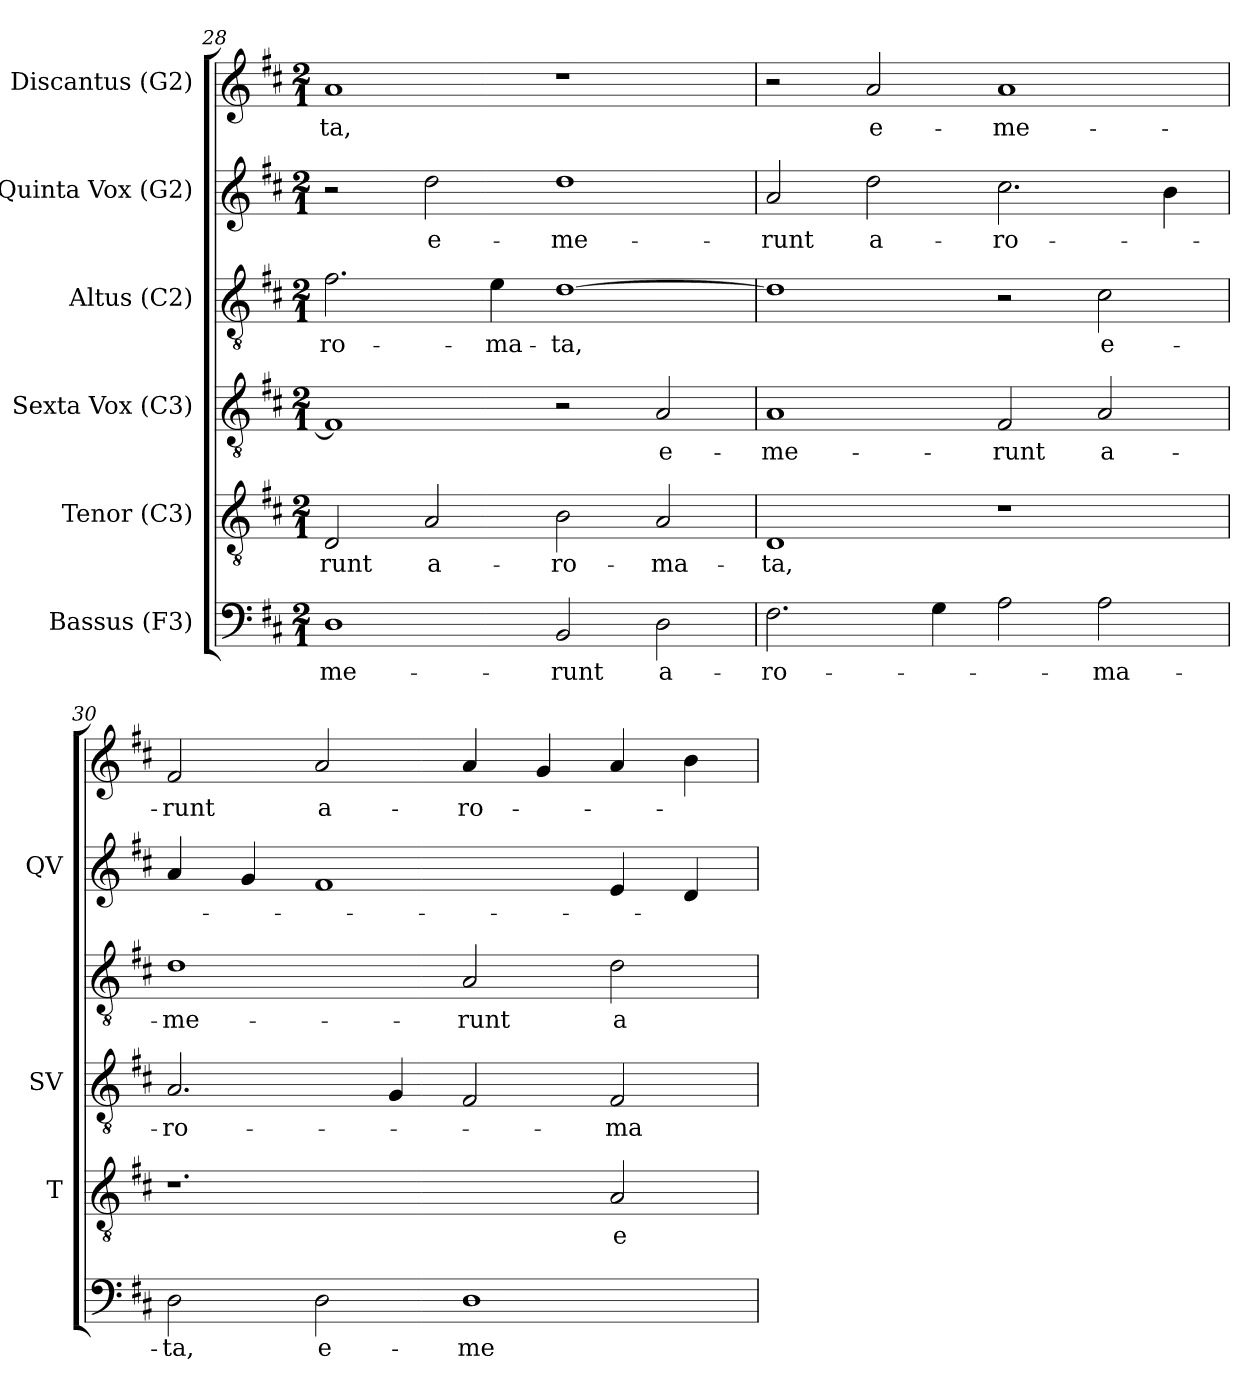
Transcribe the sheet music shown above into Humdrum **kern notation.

**kern	**text	**kern	**text	**kern	**text	**kern	**text	**kern	**text	**kern	**text
*part6	*part6	*part5	*part5	*part4	*part4	*part3	*part3	*part2	*part2	*part1	*part1
*staff6	*staff6	*staff5	*staff5	*staff4	*staff4	*staff3	*staff3	*staff2	*staff2	*staff1	*staff1
*I"Bassus (F3)	*	*I"Tenor (C3)	*	*I"Sexta Vox (C3)	*	*I"Altus (C2)	*	*I"Quinta Vox (G2)	*	*I"Discantus (G2)	*
*	*	*I'T	*	*I'SV	*	*	*	*I'QV	*	*	*
*clefF4	*	*clefGv2	*	*clefGv2	*	*clefGv2	*	*clefG2	*	*clefG2	*
*	*	*	*	*	*	*ITrd7c12	*	*	*	*	*
*k[f#c#]	*	*k[f#c#]	*	*k[f#c#]	*	*k[f#c#]	*	*k[f#c#]	*	*k[f#c#]	*
*D:	*	*D:	*	*D:	*	*D:	*	*D:	*	*D:	*
*M2/1	*	*M2/1	*	*M2/1	*	*M2/1	*	*M2/1	*	*M2/1	*
=28	=28	=28	=28	=28	=28	=28	=28	=28	=28	=28	=28
!	!LO:LY:b:color=#000000	!	!	!	!	!	!	!	!	!	!
!	!	!	!LO:LY:b:color=#000000	!	!	!	!	!	!	!	!
!	!	!	!	!	!	!	!LO:LY:b:color=#000000	!	!	!	!
!	!	!	!	!	!	!	!	!	!	!	!LO:LY:b:color=#000000
1Di	-me-	2Di/	-runt	1F#i]	.	2.F#i\	-ro-	2r	.	1ai	-ta,
!	!	!	!LO:LY:b:color=#000000	!	!	!	!	!	!	!	!
!	!	!	!	!	!	!	!	!	!LO:LY:b:color=#000000	!	!
.	.	2Ai/	a-	.	.	.	.	2ddi\	e-	.	.
!	!	!	!	!	!	!	!LO:LY:b:color=#000000	!	!	!	!
.	.	.	.	.	.	4Ei\	-ma-	.	.	.	.
!	!LO:LY:b:color=#000000	!	!	!	!	!	!	!	!	!	!
!	!	!	!LO:LY:b:color=#000000	!	!	!	!	!	!	!	!
!	!	!	!	!	!	!	!LO:LY:b:color=#000000	!	!	!	!
!	!	!	!	!	!	!	!	!	!LO:LY:b:color=#000000	!	!
2BBi/	-runt	2Bi\	-ro-	2r	.	[1Di	-ta,	1ddi	-me-	1r	.
!	!LO:LY:b:color=#000000	!	!	!	!	!	!	!	!	!	!
!	!	!	!LO:LY:b:color=#000000	!	!	!	!	!	!	!	!
!	!	!	!	!	!LO:LY:b:color=#000000	!	!	!	!	!	!
2Di\	a-	2Ai/	-ma-	2Ai/	e-	.	.	.	.	.	.
!!LO:LB:g=z
=29	=29	=29	=29	=29	=29	=29	=29	=29	=29	=29	=29
!	!LO:LY:b:color=#000000	!	!	!	!	!	!	!	!	!	!
!	!	!	!LO:LY:b:color=#000000	!	!	!	!	!	!	!	!
!	!	!	!	!	!LO:LY:b:color=#000000	!	!	!	!	!	!
!	!	!	!	!	!	!	!	!	!LO:LY:b:color=#000000	!	!
2.F#i\	-ro-	1Di	-ta,	1Ai	-me-	1Di]	.	2ai/	-runt	2r	.
!	!	!	!	!	!	!	!	!	!LO:LY:b:color=#000000	!	!
!	!	!	!	!	!	!	!	!	!	!	!LO:LY:b:color=#000000
.	.	.	.	.	.	.	.	2ddi\	a-	2ai/	e-
4Gi\	.	.	.	.	.	.	.	.	.	.	.
!	!	!	!	!	!LO:LY:b:color=#000000	!	!	!	!	!	!
!	!	!	!	!	!	!	!	!	!LO:LY:b:color=#000000	!	!
!	!	!	!	!	!	!	!	!	!	!	!LO:LY:b:color=#000000
2Ai\	.	1r	.	2F#i/	-runt	2r	.	2.cc#i\	-ro-	1ai	-me-
!	!LO:LY:b:color=#000000	!	!	!	!	!	!	!	!	!	!
!	!	!	!	!	!LO:LY:b:color=#000000	!	!	!	!	!	!
!	!	!	!	!	!	!	!LO:LY:b:color=#000000	!	!	!	!
2Ai\	-ma-	.	.	2Ai/	a-	2C#i\	e-	.	.	.	.
.	.	.	.	.	.	.	.	4bi\	.	.	.
=30	=30	=30	=30	=30	=30	=30	=30	=30	=30	=30	=30
!	!LO:LY:b:color=#000000	!	!	!	!	!	!	!	!	!	!
!	!	!	!	!	!LO:LY:b:color=#000000	!	!	!	!	!	!
!	!	!	!	!	!	!	!LO:LY:b:color=#000000	!	!	!	!
!	!	!	!	!	!	!	!	!	!	!	!LO:LY:b:color=#000000
2Di\	-ta,	1.r	.	2.Ai/	-ro-	1Di	-me-	4ai/	.	2f#i/	-runt
.	.	.	.	.	.	.	.	4gi/	.	.	.
!	!LO:LY:b:color=#000000	!	!	!	!	!	!	!	!	!	!
!	!	!	!	!	!	!	!	!	!	!	!LO:LY:b:color=#000000
2Di\	e-	.	.	.	.	.	.	1f#i	.	2ai/	a-
.	.	.	.	4Gi/	.	.	.	.	.	.	.
!	!LO:LY:b:color=#000000	!	!	!	!	!	!	!	!	!	!
!	!	!	!	!	!	!	!LO:LY:b:color=#000000	!	!	!	!
!	!	!	!	!	!	!	!	!	!	!	!LO:LY:b:color=#000000
1Di	-me-	.	.	2F#i/	.	2AAi/	-runt	.	.	4ai/	-ro-
.	.	.	.	.	.	.	.	.	.	4gi/	.
!	!	!	!LO:LY:b:color=#000000	!	!	!	!	!	!	!	!
!	!	!	!	!	!LO:LY:b:color=#000000	!	!	!	!	!	!
!	!	!	!	!	!	!	!LO:LY:b:color=#000000	!	!	!	!
.	.	2Ai/	e-	2F#i/	-ma-	2Di\	a-	4ei/	.	4ai/	.
.	.	.	.	.	.	.	.	4di/	.	4bi\	.
=	=	=	=	=	=	=	=	=	=	=	=
*-	*-	*-	*-	*-	*-	*-	*-	*-	*-	*-	*-
